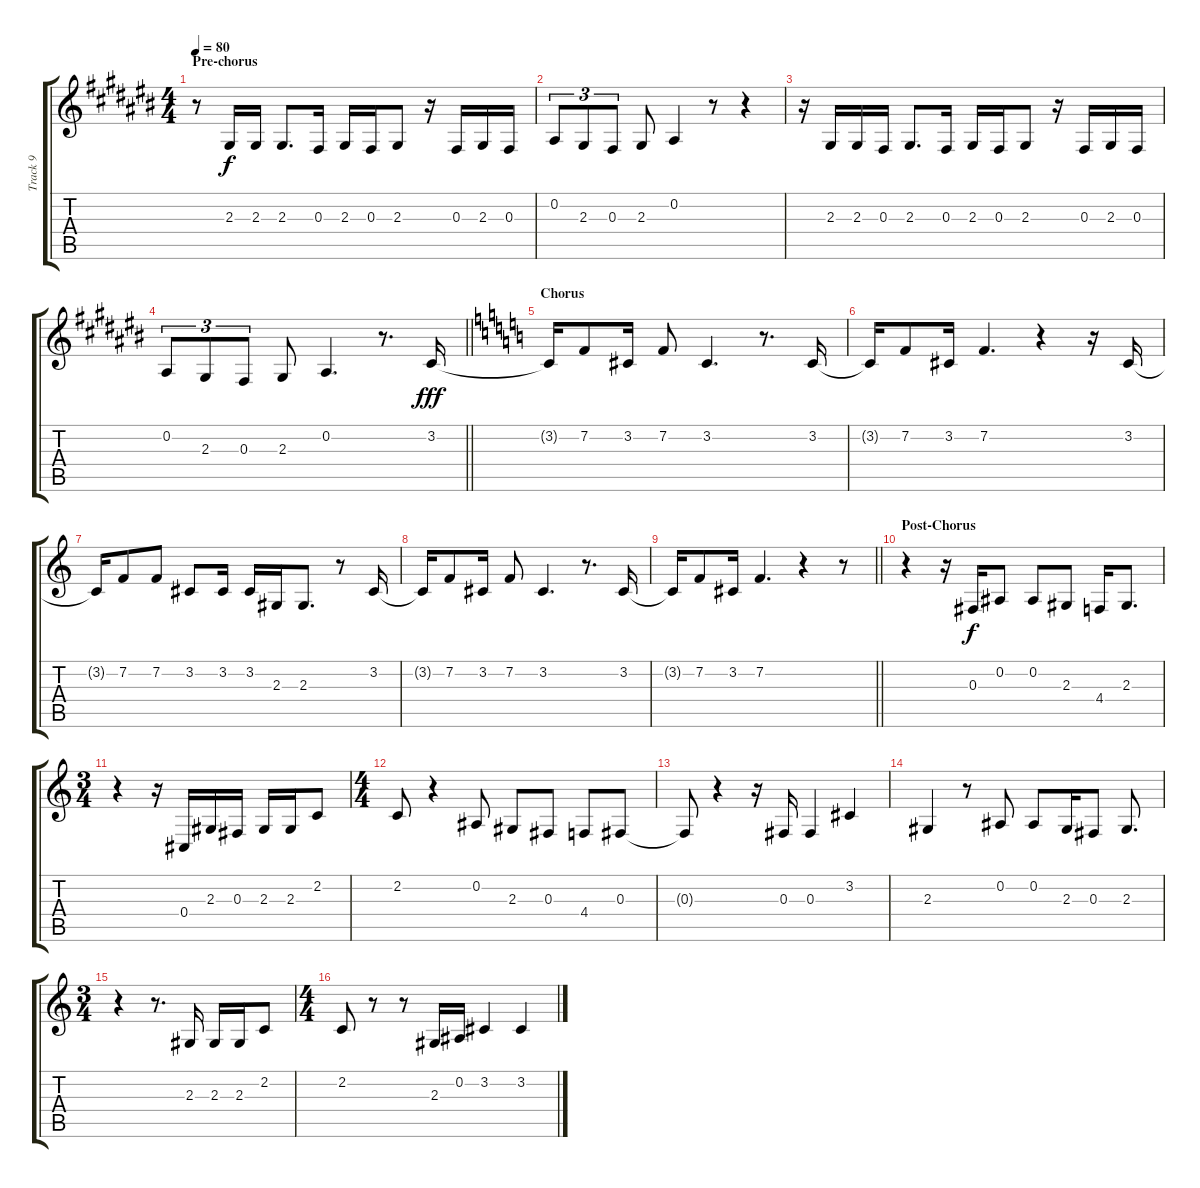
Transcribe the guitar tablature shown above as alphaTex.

\track ("Track 9" "Track 9") {instrument tenorsax}
\staff {score tabs}
\tuning (Eb4 Bb3 Gb3 Db3 Ab2 Eb2) {hide}
\ts (4 4)
\section ("" "Pre-chorus")
\tempo 80
\clef g2
\ks c#
r.8{dy f} 2.3.16 2.3.16 2.3.8{d} 0.3.16 2.3.16 0.3.16 2.3.8 r.16 0.3.16 2.3.16 0.3.16 |
0.2.8{tu (3 2)} 2.3.8{tu (3 2)} 0.3.8{tu (3 2)} 2.3.8 0.2.4 r.8 r.4 |
r.16 2.3.16 2.3.16 0.3.16 2.3.8{d} 0.3.16 2.3.16 0.3.16 2.3.8 r.16 0.3.16 2.3.16 0.3.16 |
\barLineRight lightlight
0.2.8{tu (3 2)} 2.3.8{tu (3 2)} 0.3.8{tu (3 2)} 2.3.8 0.2.4{d} r.8{d} 3.2.16{dy fff} |
\section ("" "Chorus")
\ks c
3.2{t}.16 7.2.8 3.2.16 7.2.8 3.2.4{d} r.8{d} 3.2.16 |
3.2{t}.16 7.2.8 3.2.16 7.2.4{d} r.4 r.16 3.2.16 |
3.2{t}.16 7.2.8 7.2.8 3.2.8 3.2.16 3.2.16 2.3.16 2.3.8{d} r.8 3.2.16 |
3.2{t}.16 7.2.8 3.2.16 7.2.8 3.2.4{d} r.8{d} 3.2.16 |
\barLineRight lightlight
3.2{t}.16 7.2.8 3.2.16 7.2.4{d} r.4 r.8 |
\section ("" "Post-Chorus")
r.4 r.16 0.3.16{dy f} 0.2.8 0.2.8 2.3.8 4.4.16 2.3.8{d} |
\ts (3 4)
r.4 r.16 0.4.16 2.3.16 0.3.16 2.3.16 2.3.16 2.2.8 |
\ts (4 4)
2.2.8 r.4 0.2.8 2.3.8 0.3.8 4.4.8 0.3.8 |
0.3{t}.8 r.4 r.16 0.3.16 0.3.4 3.2.4 |
2.3.4 r.8 0.2.8 0.2.8 2.3.16 0.3.8 2.3.8{d} |
\ts (3 4)
r.4 r.8{d} 2.3.16 2.3.16 2.3.16 2.2.8 |
\ts (4 4)
2.2.8 r.8 r.8 2.3.16 0.2.16 3.2.4 3.2.4
